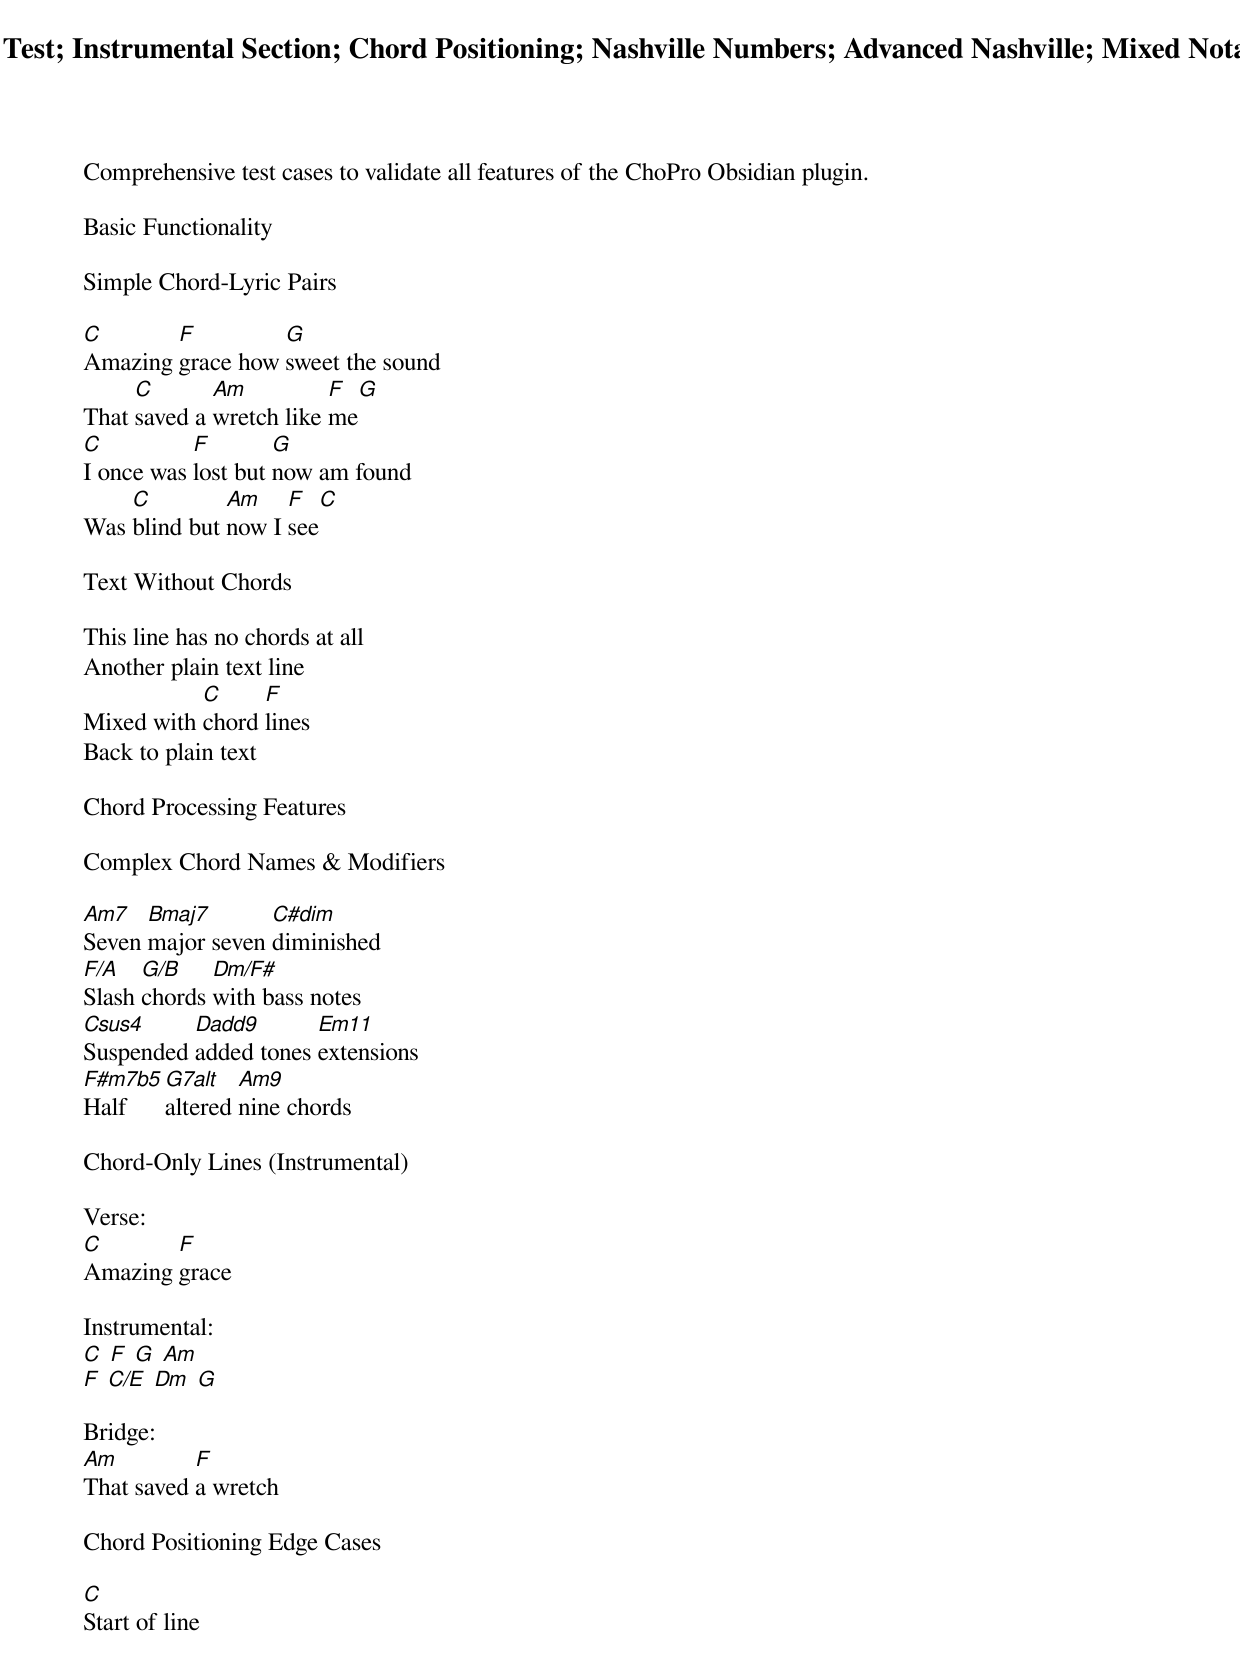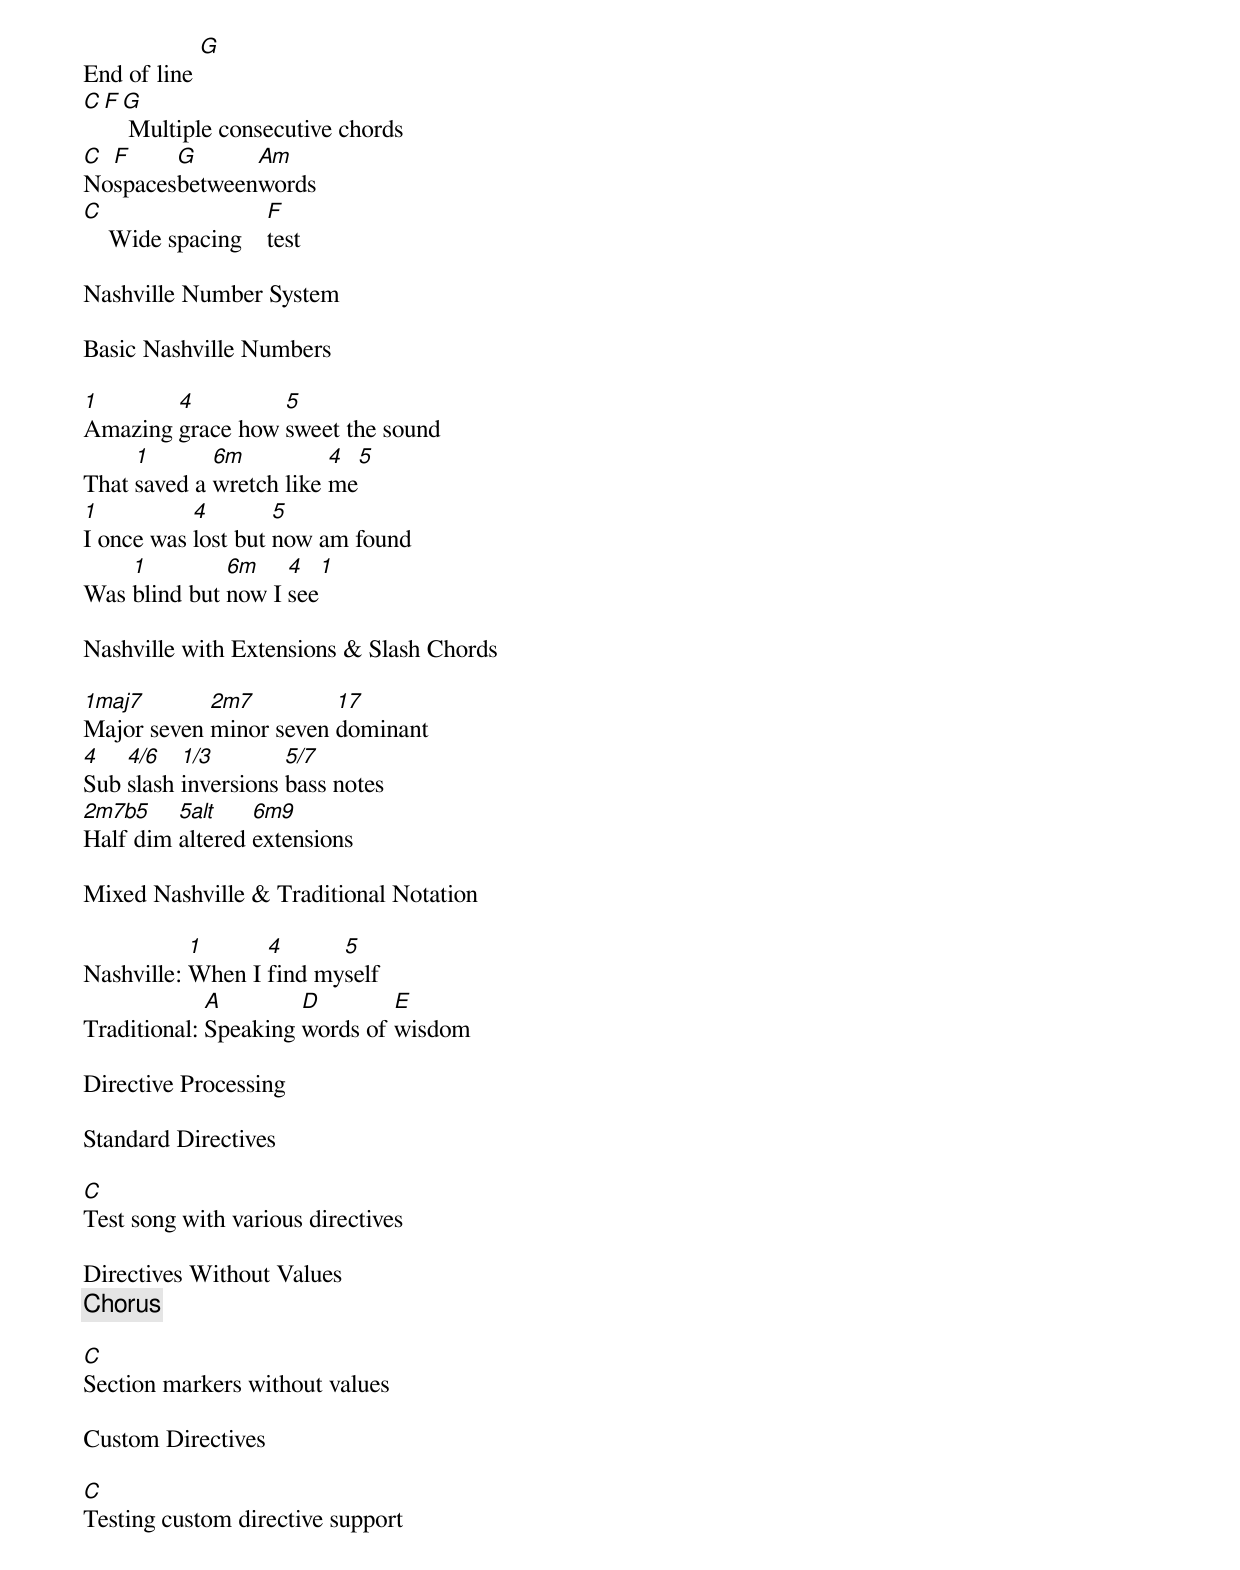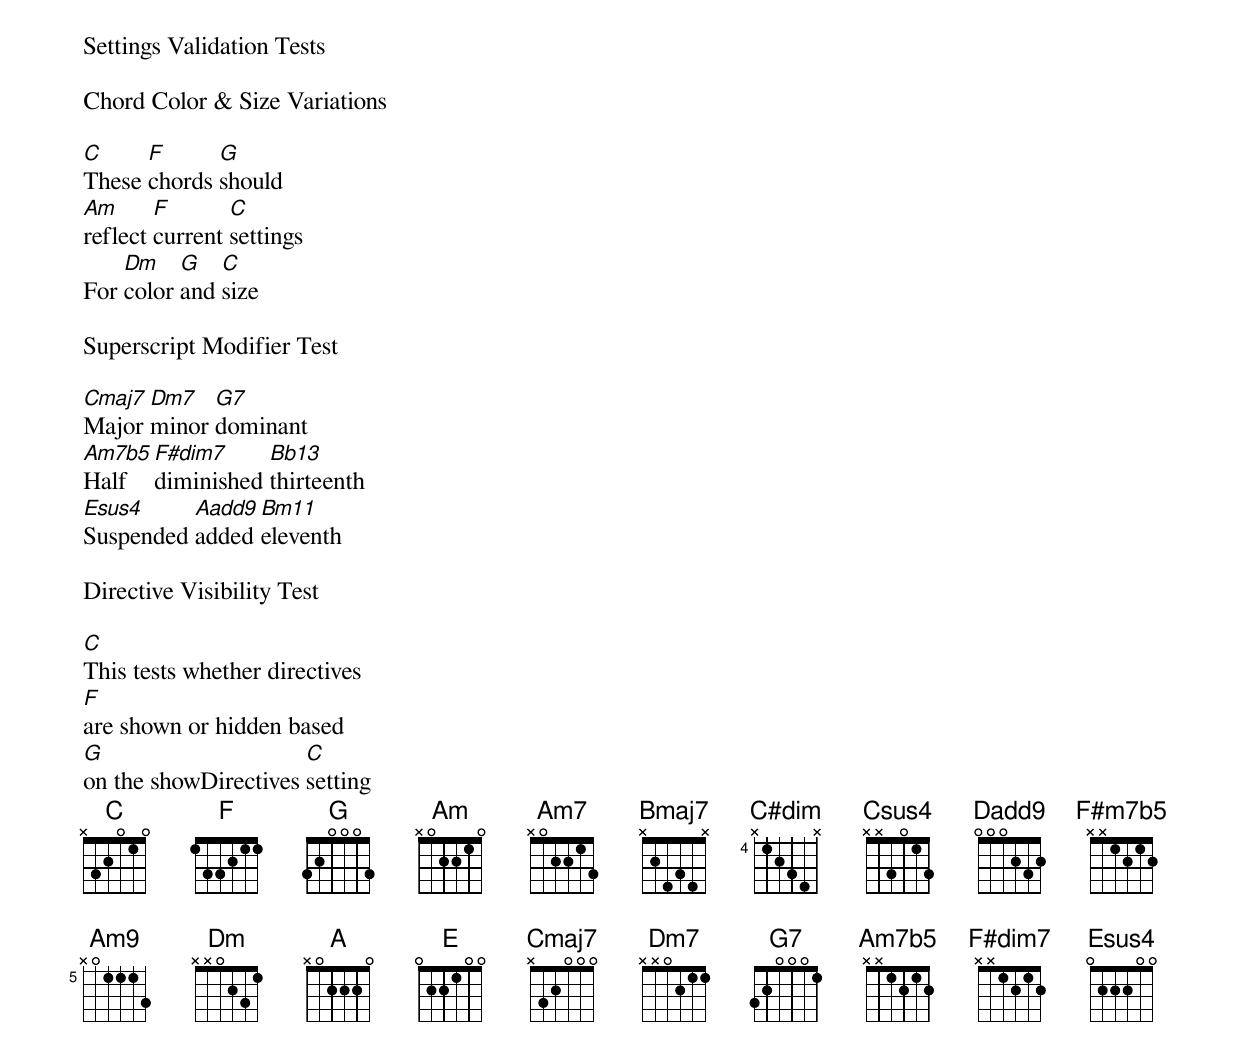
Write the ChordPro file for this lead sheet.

ChoPro Plugin Test Cases

Comprehensive test cases to validate all features of the ChoPro Obsidian plugin.

Basic Functionality

Simple Chord-Lyric Pairs
{title: Amazing Grace}
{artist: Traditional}

[C]Amazing [F]grace how [G]sweet the sound
That [C]saved a [Am]wretch like [F]me[G]
[C]I once was [F]lost but [G]now am found
Was [C]blind but [Am]now I [F]see[C]

Text Without Chords
{title: Plain Text Test}

This line has no chords at all
Another plain text line
Mixed with [C]chord [F]lines
Back to plain text

Chord Processing Features

Complex Chord Names & Modifiers
{title: Chord Modifiers Test}

[Am7]Seven [Bmaj7]major seven [C#dim]diminished
[F/A]Slash [G/B]chords [Dm/F#]with bass notes
[Csus4]Suspended [Dadd9]added tones [Em11]extensions
[F#m7b5]Half [G7alt]altered [Am9]nine chords

Chord-Only Lines (Instrumental)
{title: Instrumental Section}

Verse:
[C]Amazing [F]grace

Instrumental:
[C] [F] [G] [Am]
[F] [C/E] [Dm] [G]

Bridge:
[Am]That saved [F]a wretch

Chord Positioning Edge Cases
{title: Chord Positioning}

[C]Start of line
End of line [G]
[C][F][G] Multiple consecutive chords
[C]No[F]spaces[G]between[Am]words
[C]    Wide spacing    [F]test

Nashville Number System

Basic Nashville Numbers
{title: Nashville Numbers}
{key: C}

[1]Amazing [4]grace how [5]sweet the sound
That [1]saved a [6m]wretch like [4]me[5]
[1]I once was [4]lost but [5]now am found
Was [1]blind but [6m]now I [4]see[1]

Nashville with Extensions & Slash Chords
{title: Advanced Nashville}
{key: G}

[1maj7]Major seven [2m7]minor seven [17]dominant
[4]Sub [4/6]slash [1/3]inversions [5/7]bass notes
[2m7b5]Half dim [5alt]altered [6m9]extensions

Mixed Nashville & Traditional Notation
{title: Mixed Notation}
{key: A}

Nashville: [1]When I [4]find my[5]self
Traditional: [A]Speaking [D]words of [E]wisdom

Directive Processing

Standard Directives
{title: Song Title Here}
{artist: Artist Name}
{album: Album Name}
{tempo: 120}
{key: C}
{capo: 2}

[C]Test song with various directives

Directives Without Values
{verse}
{chorus}
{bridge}

[C]Section markers without values

Custom Directives
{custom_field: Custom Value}
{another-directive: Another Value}
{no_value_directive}

[C]Testing custom directive support

Settings Validation Tests

Chord Color & Size Variations
{title: Style Test}

[C]These [F]chords [G]should
[Am]reflect [F]current [C]settings
For [Dm]color [G]and [C]size

Superscript Modifier Test
{title: Modifier Display Test}

[Cmaj7]Major [Dm7]minor [G7]dominant
[Am7b5]Half [F#dim7]diminished [Bb13]thirteenth
[Esus4]Suspended [Aadd9]added [Bm11]eleventh

Directive Visibility Test
{title: Directive Toggle Test}
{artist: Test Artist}
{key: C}

[C]This tests whether directives
[F]are shown or hidden based
[G]on the showDirectives [C]setting
